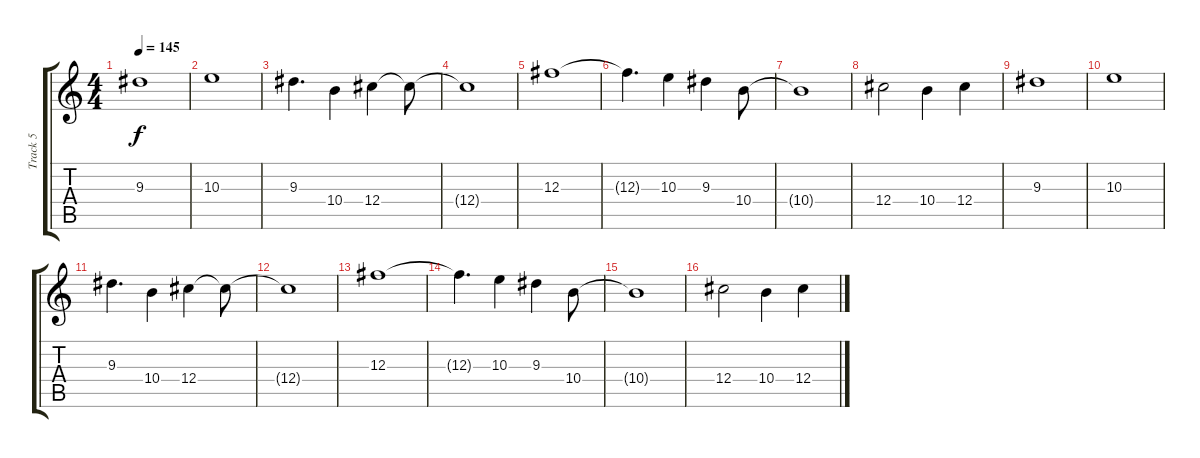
\track ("Track 5" "Track 5") {instrument distortionguitar}
\staff {score tabs}
\tuning (Eb4 Bb3 Gb3 Db3 Ab2 Eb2) {hide}
\ts (4 4)
\tempo 145
\clef g2
\ks c
9.3.1{dy f} |
10.3.1 |
9.3.4{d} 10.4.4 12.4.4 12.4{t}.8 |
12.4{t}.1 |
12.3.1 |
12.3{t}.4{d} 10.3.4 9.3.4 10.4.8 |
10.4{t}.1 |
12.4.2 10.4.4 12.4.4 |
9.3.1 |
10.3.1 |
9.3.4{d} 10.4.4 12.4.4 12.4{t}.8 |
12.4{t}.1 |
12.3.1 |
12.3{t}.4{d} 10.3.4 9.3.4 10.4.8 |
10.4{t}.1 |
12.4.2 10.4.4 12.4.4
